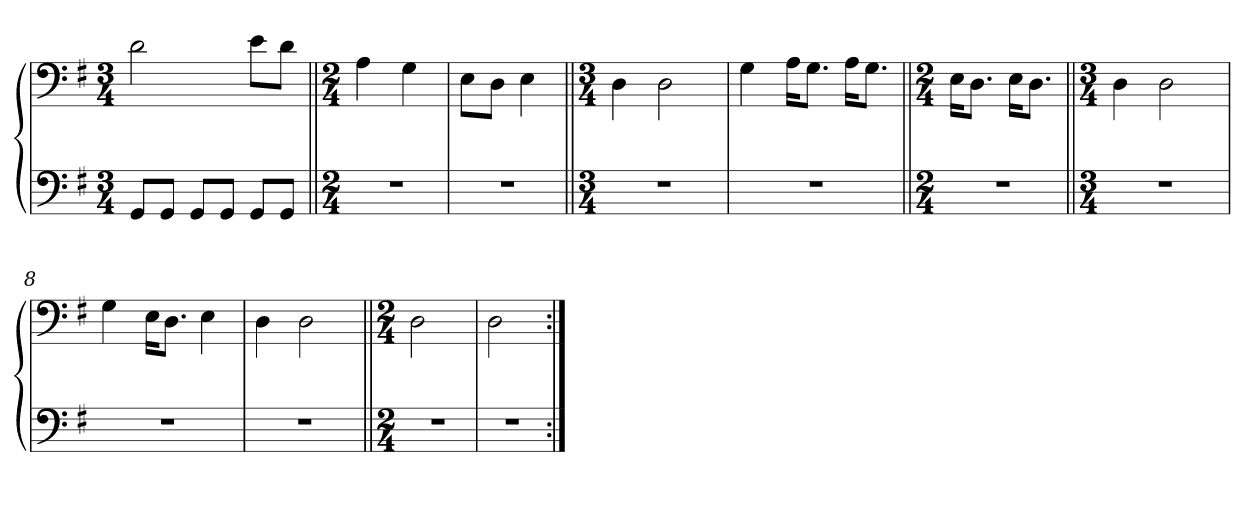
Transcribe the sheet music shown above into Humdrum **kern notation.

**kern	**kern
*part1	*part1
*staff2	*staff1
*clefF4	*clefF4
*k[f#]	*k[f#]
*M3/4	*M3/4
=1	=1
8GG/L	2d\
8GG/J	.
8GG/L	.
8GG/J	.
8GG/L	8e\L
8GG/J	8d\J
=2||	=2||
*M2/4	*M2/4
2r	4A\
.	4G\
=3	=3
2r	8E\L
.	8D\J
.	4E\
=4||	=4||
*M3/4	*M3/4
2.r	4D\
.	2D\
=5	=5
2.r	4G\
.	16A\KL
.	8.G\J
.	16A\KL
.	8.G\J
=6||	=6||
*M2/4	*M2/4
2r	16E\KL
.	8.D\J
.	16E\KL
.	8.D\J
=7||	=7||
*M3/4	*M3/4
2.r	4D\
.	2D\
=8	=8
2.r	4G\
.	16E\KL
.	8.D\J
.	4E\
=9	=9
2.r	4D\
.	2D\
=10||	=10||
*M2/4	*M2/4
2r	2D\
=11	=11
2r	2D\
=:|!	=:|!
*-	*-
